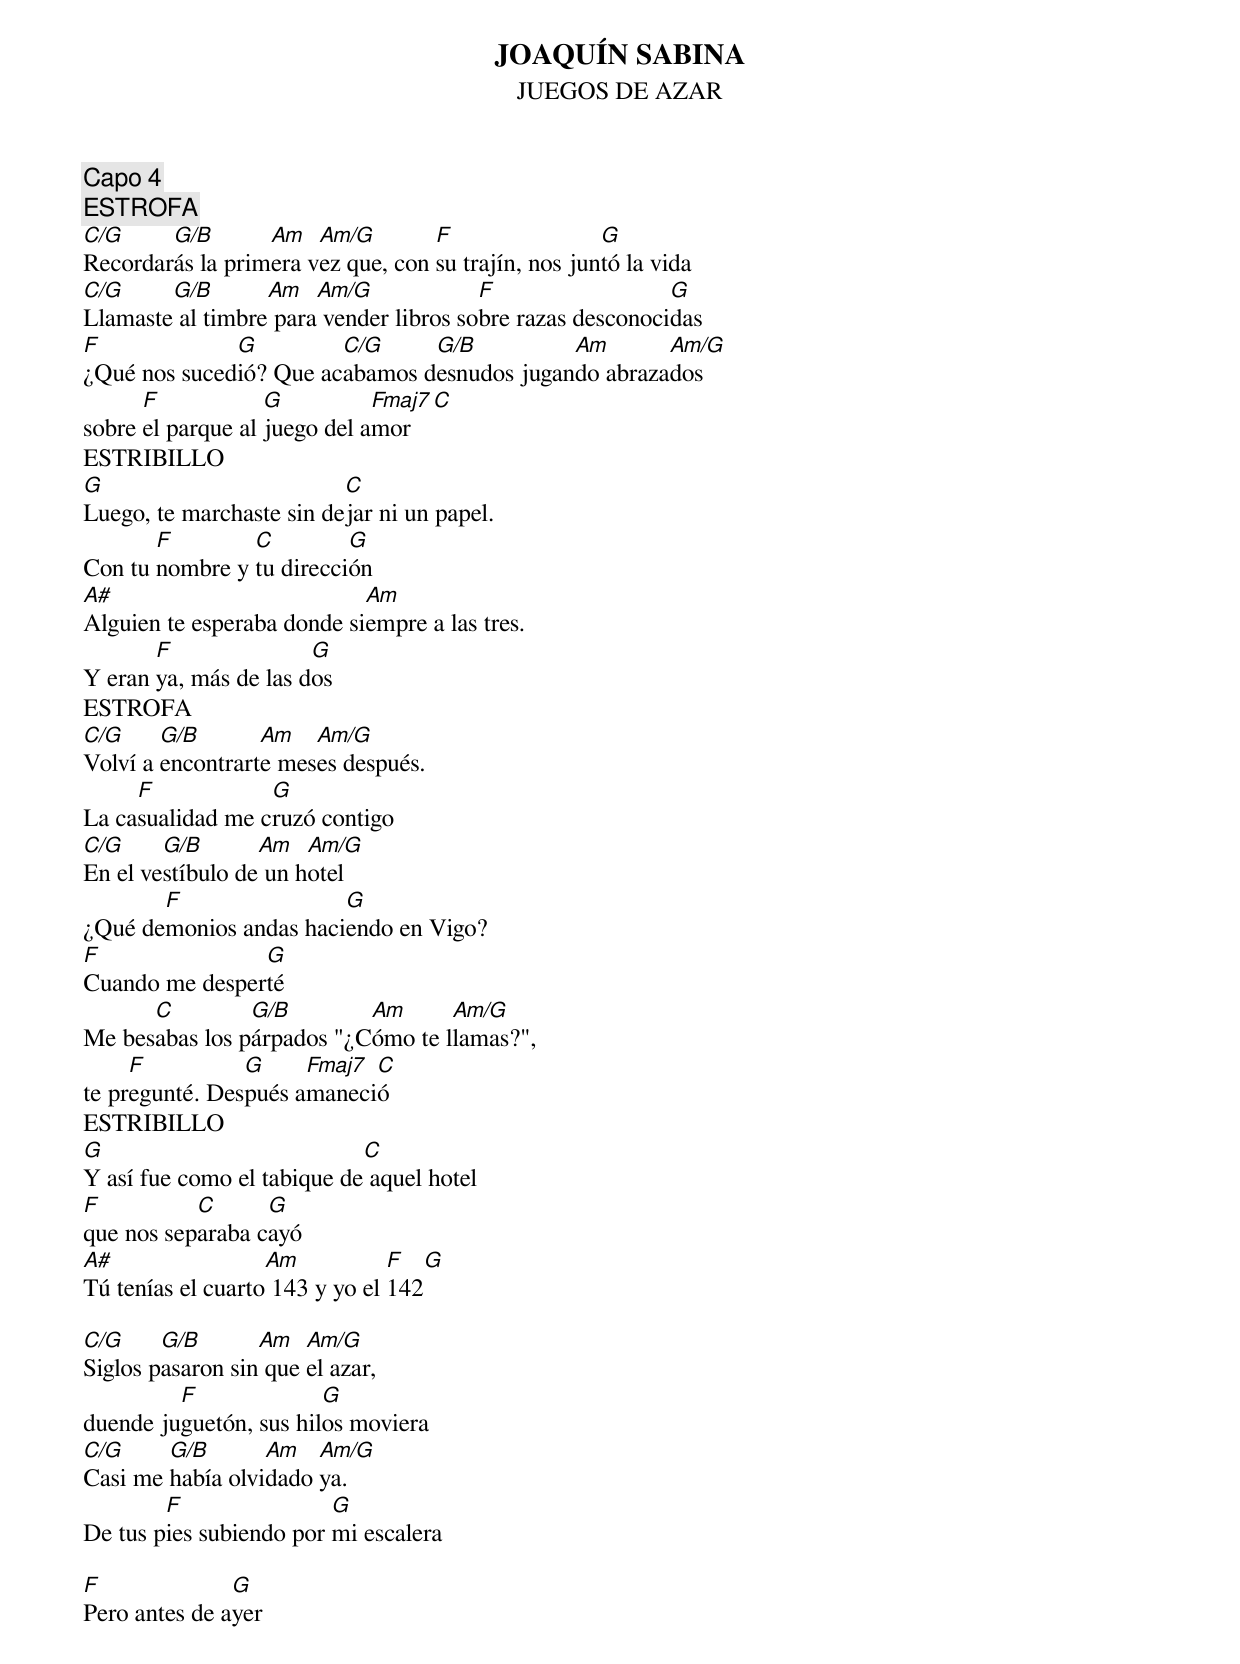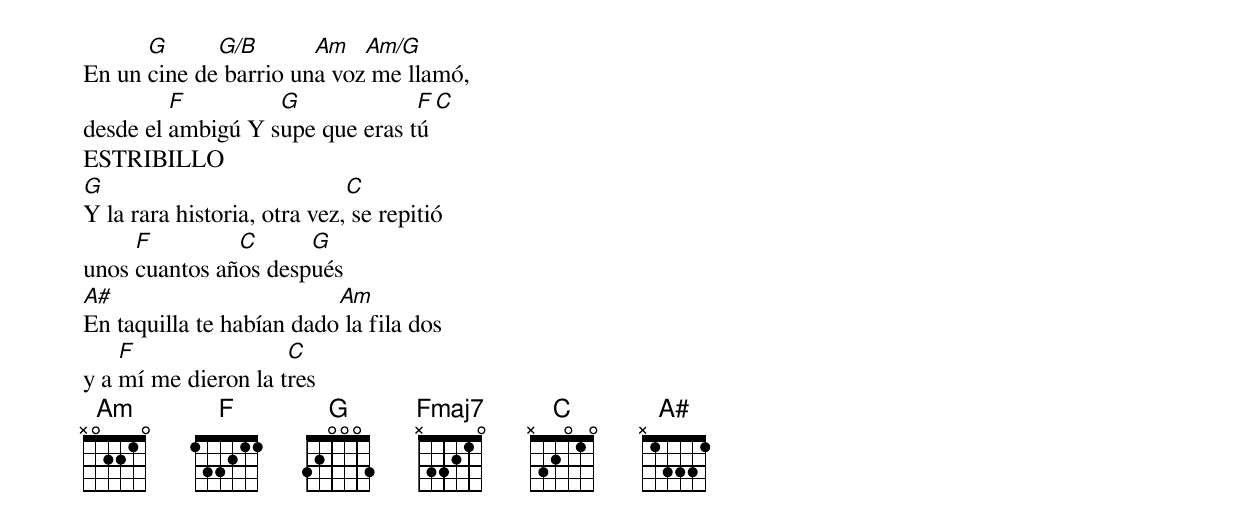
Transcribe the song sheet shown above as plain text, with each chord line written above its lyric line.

JOAQUÍN SABINA
JUEGOS DE AZAR
Capo 4
ESTROFA
C/G     G/B       Am   Am/G	   F                 G
Recordarás la primera vez que, con su trajín, nos juntó la vida
C/G     G/B       Am   Am/G	        F                  G
Llamaste al timbre para vender libros sobre razas desconocidas
F             G		C/G     G/B          Am       Am/G
¿Qué nos sucedió? Que acabamos desnudos jugando abrazados
      F            G          Fmaj7   C
sobre el parque al juego del amor
ESTRIBILLO
G                         C
Luego, te marchaste sin dejar ni un papel.
       F        C         G
Con tu nombre y tu dirección
A#                          Am
Alguien te esperaba donde siempre a las tres.
       F               G
Y eran ya, más de las dos
ESTROFA
C/G     G/B       Am   Am/G
Volví a encontrarte meses después.
     F            G
La casualidad me cruzó contigo
C/G     G/B       Am   Am/G
En el vestíbulo de un hotel
       F                G
¿Qué demonios andas haciendo en Vigo?
F               G
Cuando me desperté
      C         G/B        Am      Am/G
Me besabas los párpados "¿Cómo te llamas?",
     F          G     Fmaj7 C
te pregunté. Después amaneció
ESTRIBILLO
G                           C
Y así fue como el tabique de aquel hotel
F          C      G
que nos separaba cayó
A#                 Am		F      G
Tú tenías el cuarto 143 y yo el 142

C/G     G/B       Am   Am/G
Siglos pasaron sin que el azar,
         F              G
duende juguetón, sus hilos moviera
C/G     G/B       Am   Am/G
Casi me había olvidado ya.
        F                G
De tus pies subiendo por mi escalera

F              G
Pero antes de ayer
      G      G/B       Am   Am/G
En un cine de barrio una voz me llamó,
         F         G             F   C
desde el ambigú Y supe que eras tú
ESTRIBILLO
G                            C
Y la rara historia, otra vez, se repitió
     F         C      G
unos cuantos años después
A#                        Am
En taquilla te habían dado la fila dos
    F                C
y a mí me dieron la tres
